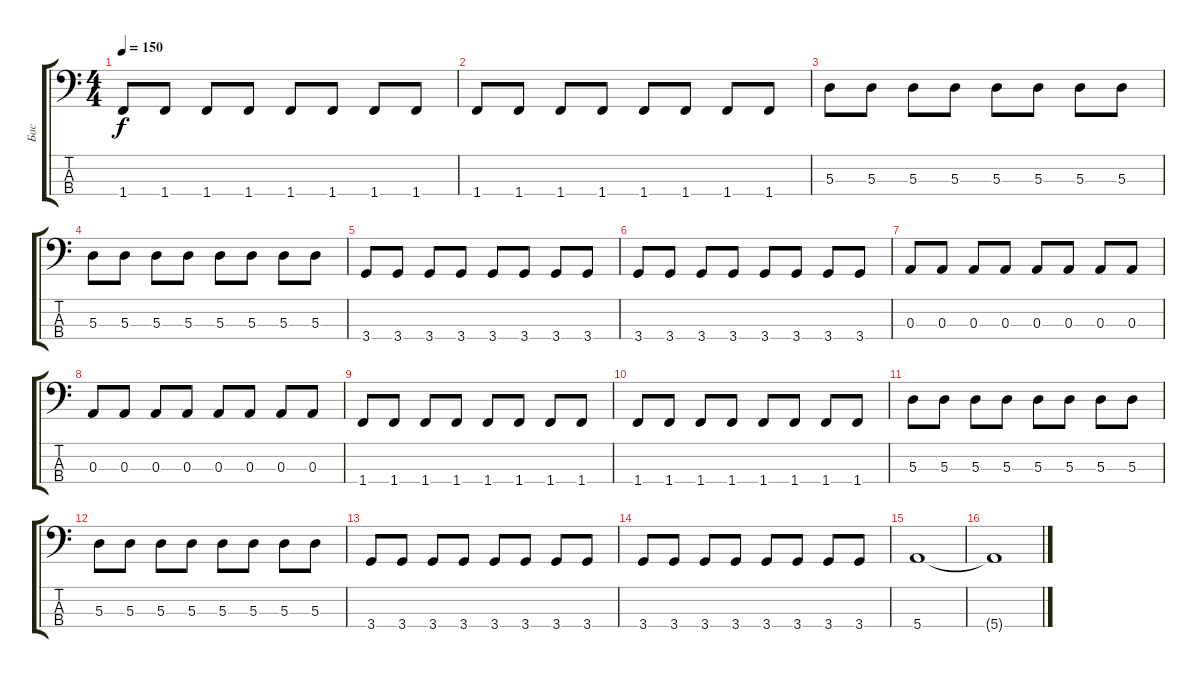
\track ("Бас" "Бас") {instrument electricbassfinger}
\staff {score tabs}
\tuning (G2 D2 A1 E1) {hide}
\ts (4 4)
\tempo 150
\clef f4
\ks c
1.4.8{dy f} 1.4.8 1.4.8 1.4.8 1.4.8 1.4.8 1.4.8 1.4.8 |
1.4.8 1.4.8 1.4.8 1.4.8 1.4.8 1.4.8 1.4.8 1.4.8 |
5.3.8 5.3.8 5.3.8 5.3.8 5.3.8 5.3.8 5.3.8 5.3.8 |
5.3.8 5.3.8 5.3.8 5.3.8 5.3.8 5.3.8 5.3.8 5.3.8 |
3.4.8 3.4.8 3.4.8 3.4.8 3.4.8 3.4.8 3.4.8 3.4.8 |
3.4.8 3.4.8 3.4.8 3.4.8 3.4.8 3.4.8 3.4.8 3.4.8 |
0.3.8 0.3.8 0.3.8 0.3.8 0.3.8 0.3.8 0.3.8 0.3.8 |
0.3.8 0.3.8 0.3.8 0.3.8 0.3.8 0.3.8 0.3.8 0.3.8 |
1.4.8 1.4.8 1.4.8 1.4.8 1.4.8 1.4.8 1.4.8 1.4.8 |
1.4.8 1.4.8 1.4.8 1.4.8 1.4.8 1.4.8 1.4.8 1.4.8 |
5.3.8 5.3.8 5.3.8 5.3.8 5.3.8 5.3.8 5.3.8 5.3.8 |
5.3.8 5.3.8 5.3.8 5.3.8 5.3.8 5.3.8 5.3.8 5.3.8 |
3.4.8 3.4.8 3.4.8 3.4.8 3.4.8 3.4.8 3.4.8 3.4.8 |
3.4.8 3.4.8 3.4.8 3.4.8 3.4.8 3.4.8 3.4.8 3.4.8 |
5.4.1 |
5.4{t}.1
